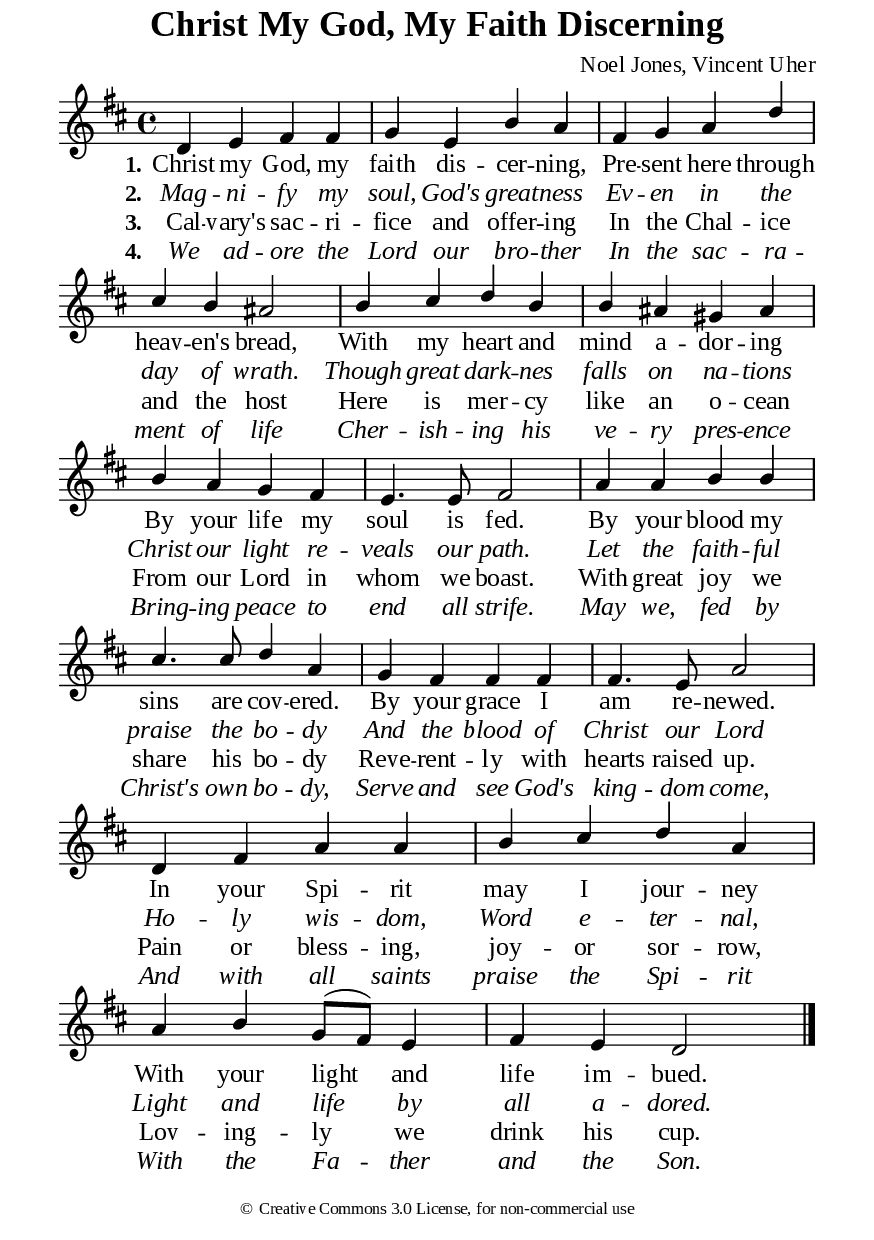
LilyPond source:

\version "2.18.2"

\header {
  title = "Christ My God, My Faith Discerning"
  composer = "Noel Jones, Vincent Uher"
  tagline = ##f
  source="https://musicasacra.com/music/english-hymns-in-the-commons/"
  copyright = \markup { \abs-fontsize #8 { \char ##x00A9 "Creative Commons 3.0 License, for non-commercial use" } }
}

global= {
  \key d \major
  \time 4/4
  \override Score.BarNumber.break-visibility = ##(#f #f #f)
}

\paper {
  #(set-paper-size "a5")
  top-margin = 0.1\mm
  bottom-marign = 10\mm
  left-margin = 10\mm
  right-margin = 10\mm
  indent = #0
  #(define fonts
	 (make-pango-font-tree "Liberation Serif"
	 		       "Liberation Serif"
			       "Liberation Serif"
			       (/ 20 20)))
  page-count = #1
  system-system-spacing = #'((basic-distance . 0.5) (padding . 0.5))
}

printItalic = \with {
  \override LyricText.font-shape = #'italic
}

% Verse music
musicVerseSoprano = \relative c' {
  %{	01	%} d4 e fis fis |
  %{	02	%} g e b' a |
  %{	03	%} fis g a d |
  %{	04	%} cis b ais2 |
  %{	05	%} b4 cis d b |
  %{	06	%} b ais gis ais |
  %{	07	%} b a g fis |
  %{	08	%} e4. e8 fis2 |
  %{	09	%} a4 a b b |
  %{	10	%} cis4. cis8 d4 a |
  %{	11	%} g fis fis fis |
  %{	12	%} fis4. e8 a2 |
  %{	13	%} d,4 fis a a |
  %{	14	%} b cis d a |
  %{	15	%} a b g8 (fis) e4 |
  %{	16	%} fis e d2 \bar "|."
}

% Verse lyrics
verseOne = \lyricmode {
  \set stanza = #"1."
  Christ my God, my faith dis -- cer -- ning,
  Pre -- sent here through heav -- en's bread,
  With my heart and mind a -- dor -- ing
  By your life my soul is fed.
  By your blood my sins are cov -- ered.
  By your grace I am re -- newed.
  In your Spi -- rit may I jour -- ney
  With your light and life im -- bued.
}

verseTwo = \lyricmode {
  \set stanza = #"2."
  Mag -- ni -- fy my soul, God's great -- ness
  Ev -- en in the day of wrath.
  Though great dark -- nes falls on na -- tions
  Christ our light re -- veals our path.
  Let the faith -- ful praise the bo -- dy
  And the blood of Christ our Lord
  Ho -- ly wis -- dom, Word e -- ter -- nal,
  Light and life by all a -- dored.
}

verseThree = \lyricmode {
  \set stanza = #"3."
  Cal -- vary's sac -- ri -- fice and offer -- ing
  In the Chal -- ice and the host
  Here is mer -- cy like an o -- cean
  From our Lord in whom we boast.
  With great joy we share his bo -- dy
  Reve -- rent -- ly with hearts raised up.
  Pain or bless -- ing, joy -- or sor -- row,
  Lov -- ing -- ly we drink his cup.
}

verseFour = \lyricmode {
  \set stanza = #"4."
  We ad -- ore the Lord our bro -- ther
  In the sac -- ra -- ment of life
  Cher -- ish -- ing his ve -- ry pres -- ence
  Bring -- ing peace to end all strife.
  May we, fed by Christ's own bo -- dy,
  Serve and see God's king -- dom come,
  And with all saints praise the Spi -- rit
  With the Fa -- ther and the Son.
}

% Layout
\score {
    \new ChoirStaff <<
      \new Staff <<
        \clef "treble"
        \new Voice = "sopranos" { \global \stemUp \slurUp \musicVerseSoprano }
      >>
      \new Lyrics \lyricsto sopranos \verseOne
      \new Lyrics \printItalic \lyricsto sopranos \verseTwo
      \new Lyrics \lyricsto sopranos \verseThree
      \new Lyrics \printItalic \lyricsto sopranos \verseFour
    >>
}
